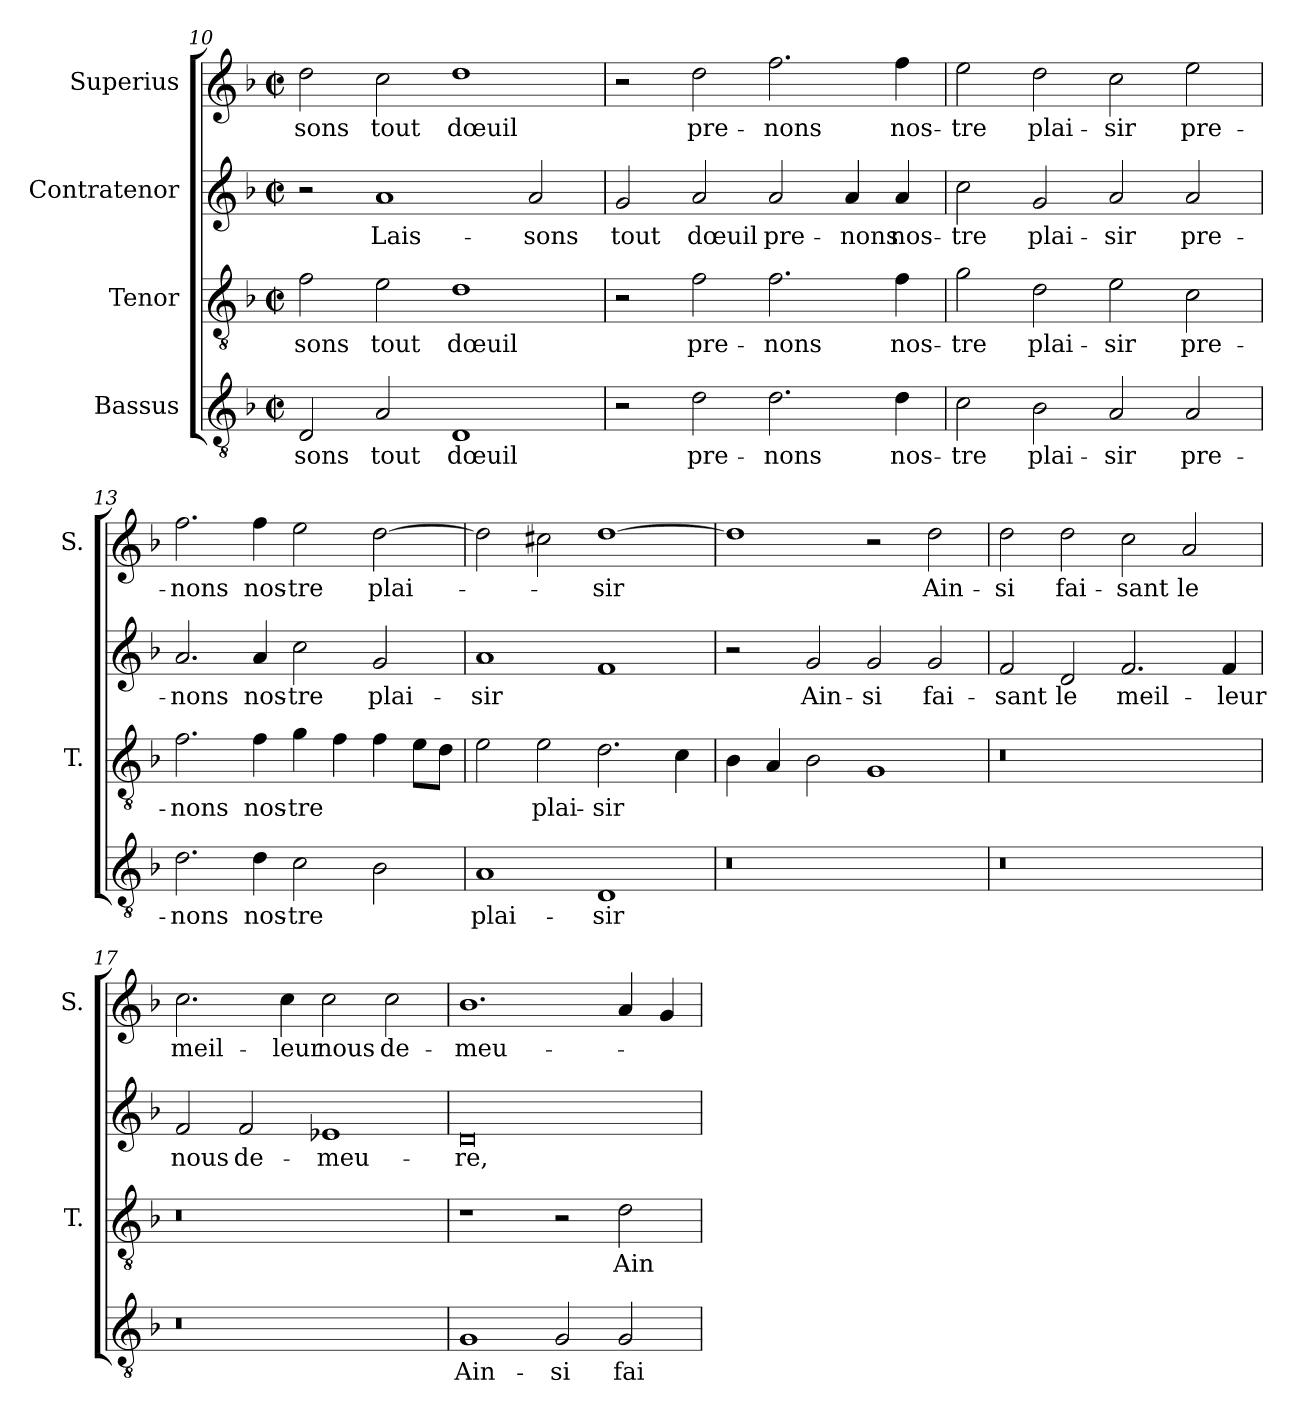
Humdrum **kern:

**kern	**text	**kern	**text	**kern	**text	**kern	**text
*part4	*part4	*part3	*part3	*part2	*part2	*part1	*part1
*staff4	*staff4	*staff3	*staff3	*staff2	*staff2	*staff1	*staff1
*I"Bassus	*	*I"Tenor	*	*I"Contratenor	*	*I"Superius	*
*	*	*I'T.	*	*	*	*I'S.	*
*clefGv2	*	*clefGv2	*	*clefG2	*	*clefG2	*
*k[b-]	*	*k[b-]	*	*k[b-]	*	*k[b-]	*
*F:	*	*F:	*	*F:	*	*F:	*
*M2/2	*	*M2/2	*	*M2/2	*	*M2/2	*
*met(c|)	*	*met(c|)	*	*met(c|)	*	*met(c|)	*
=10	=10	=10	=10	=10	=10	=10	=10
2D/	-sons	2f\	-sons	2r	.	2dd\	-sons
2A/	tout	2e\	tout	1a/	Lais-	2cc\	tout
1D/	dœuil	1d\	dœuil	.	.	1dd\	dœuil
.	.	.	.	2a/	-sons	.	.
!!LO:LB:g=z
=11	=11	=11	=11	=11	=11	=11	=11
2r	.	2r	.	2g/	tout	2r	.
2d\	pre-	2f\	pre-	2a/	dœuil	2dd\	pre-
2.d\	-nons	2.f\	-nons	2a/	pre-	2.ff\	-nons
.	.	.	.	4a/	-nons	.	.
4d\	nos-	4f\	nos-	4a/	nos-	4ff\	nos-
=12	=12	=12	=12	=12	=12	=12	=12
2c\	-tre	2g\	-tre	2cc\	-tre	2ee\	-tre
2B-\	plai-	2d\	plai-	2g/	plai-	2dd\	plai-
2A/	-sir	2e\	-sir	2a/	-sir	2cc\	-sir
2A/	pre-	2c\	pre-	2a/	pre-	2ee\	pre-
=13	=13	=13	=13	=13	=13	=13	=13
2.d\	-nons	2.f\	-nons	2.a/	-nons	2.ff\	-nons
4d\	nos-	4f\	nos-	4a/	nos-	4ff\	nos-
2c\	-tre	4g\	-tre	2cc\	-tre	2ee\	-tre
.	.	4f\	.	.	.	.	.
2B-\	.	4f\	.	2g/	plai-	[2dd\	plai-
.	.	8e\L	.	.	.	.	.
.	.	8d\J	.	.	.	.	.
=14	=14	=14	=14	=14	=14	=14	=14
1A/	plai-	2e\	.	1a/	-sir	2dd\]	.
.	.	2e\	plai-	.	.	2cc#X\	.
1D/	-sir	2.d\	-sir	1f/	.	[1dd\	-sir
.	.	4c\	.	.	.	.	.
=15	=15	=15	=15	=15	=15	=15	=15
!LO:N:vis=0	!	!	!	!	!	!	!
1r	.	4B-\	.	2r	.	1dd\]	.
.	.	4A/	.	.	.	.	.
.	.	2B-\	.	2g/	Ain-	.	.
1ryy	.	1G/	.	2g/	-si	2r	.
.	.	.	.	2g/	fai-	2dd\	Ain-
!!LO:PB:g=z
=16	=16	=16	=16	=16	=16	=16	=16
!LO:N:vis=0	!	!LO:N:vis=0	!	!	!	!	!
1r	.	1r	.	2f/	-sant	2dd\	-si
.	.	.	.	2d/	le	2dd\	fai-
1ryy	.	1ryy	.	2.f/	meil-	2cc\	-sant
.	.	.	.	.	.	2a/	le
.	.	.	.	4f/	-leur	.	.
=17	=17	=17	=17	=17	=17	=17	=17
!LO:N:vis=0	!	!LO:N:vis=0	!	!	!	!	!
1r	.	1r	.	2f/	nous	2.cc\	meil-
.	.	.	.	2f/	de-	.	.
.	.	.	.	.	.	4cc\	-leur
1ryy	.	1ryy	.	1e-X/	-meu-	2cc\	nous
.	.	.	.	.	.	2cc\	de-
=18	=18	=18	=18	=18	=18	=18	=18
1G/	Ain-	1r	.	0d/	-re,	1.b-\	-meu-
2G/	-si	2r	.	.	.	.	.
2G/	fai-	2d\	Ain-	.	.	4a/	.
.	.	.	.	.	.	4g/	.
=	=	=	=	=	=	=	=
*-	*-	*-	*-	*-	*-	*-	*-
